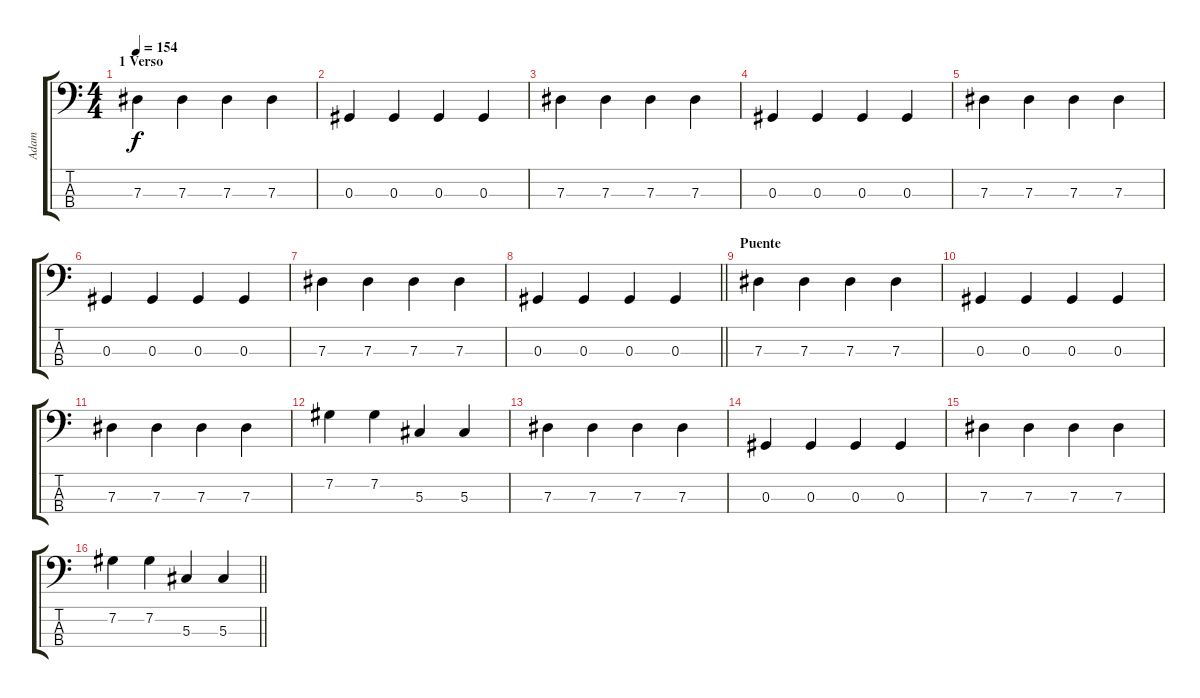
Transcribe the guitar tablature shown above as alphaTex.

\track ("Adam " "Adam ") {instrument electricbassfinger}
\staff {score tabs}
\tuning (Gb2 Db2 Ab1 Eb1) {hide}
\ts (4 4)
\section ("" "1 Verso")
\tempo 154
\clef f4
\ks c
7.3.4{dy f} 7.3.4 7.3.4 7.3.4 |
0.3.4 0.3.4 0.3.4 0.3.4 |
7.3.4 7.3.4 7.3.4 7.3.4 |
0.3.4 0.3.4 0.3.4 0.3.4 |
7.3.4 7.3.4 7.3.4 7.3.4 |
0.3.4 0.3.4 0.3.4 0.3.4 |
7.3.4 7.3.4 7.3.4 7.3.4 |
\barLineRight lightlight
0.3.4 0.3.4 0.3.4 0.3.4 |
\section ("" "Puente")
7.3.4 7.3.4 7.3.4 7.3.4 |
0.3.4 0.3.4 0.3.4 0.3.4 |
7.3.4 7.3.4 7.3.4 7.3.4 |
7.2.4 7.2.4 5.3.4 5.3.4 |
7.3.4 7.3.4 7.3.4 7.3.4 |
0.3.4 0.3.4 0.3.4 0.3.4 |
7.3.4 7.3.4 7.3.4 7.3.4 |
\barLineRight lightlight
7.2.4 7.2.4 5.3.4 5.3.4
